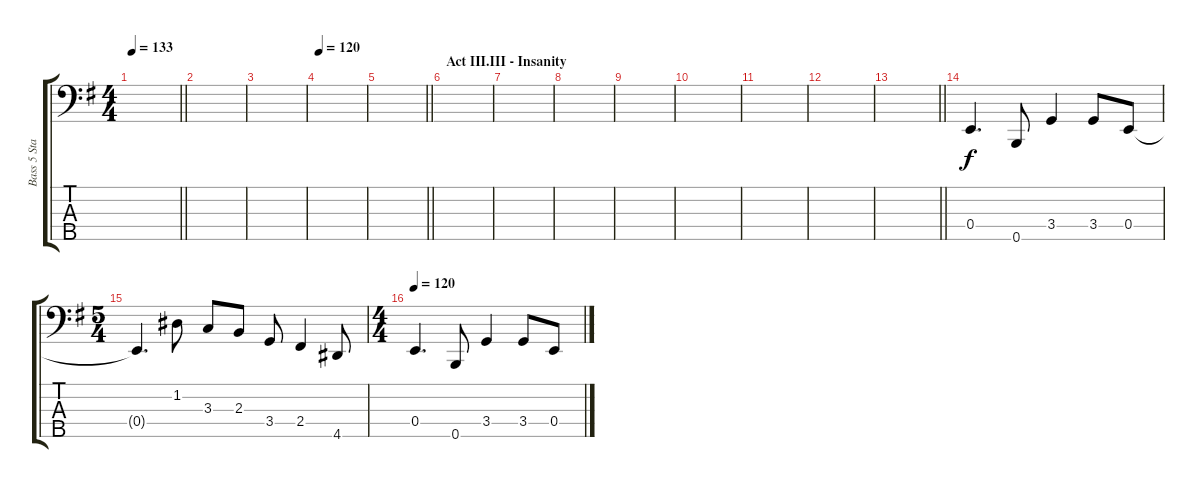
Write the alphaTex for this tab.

\track ("Bass 5 Standard" "Bass 5 Sta") {instrument electricbassfinger}
\staff {score tabs}
\tuning (G2 D2 A1 E1 B0) {hide}
\ts (4 4)
\tempo 133
\clef f4
\barLineRight lightlight
\ks eminor
|
|
|
\tempo 120
|
\barLineRight lightlight
|
\section ("" "Act III.III - Insanity")
|
|
|
|
|
|
|
\barLineRight lightlight
|
\section ("" "")
0.4.4{d} 0.5.8 3.4.4 3.4.8 0.4.8 |
\ts (5 4)
0.4{t}.4{d} 1.2.8 3.3.8 2.3.8 3.4.8 2.4.4 4.5.8 |
\ts (4 4)
\tempo 120
0.4.4{d} 0.5.8 3.4.4 3.4.8 0.4.8
